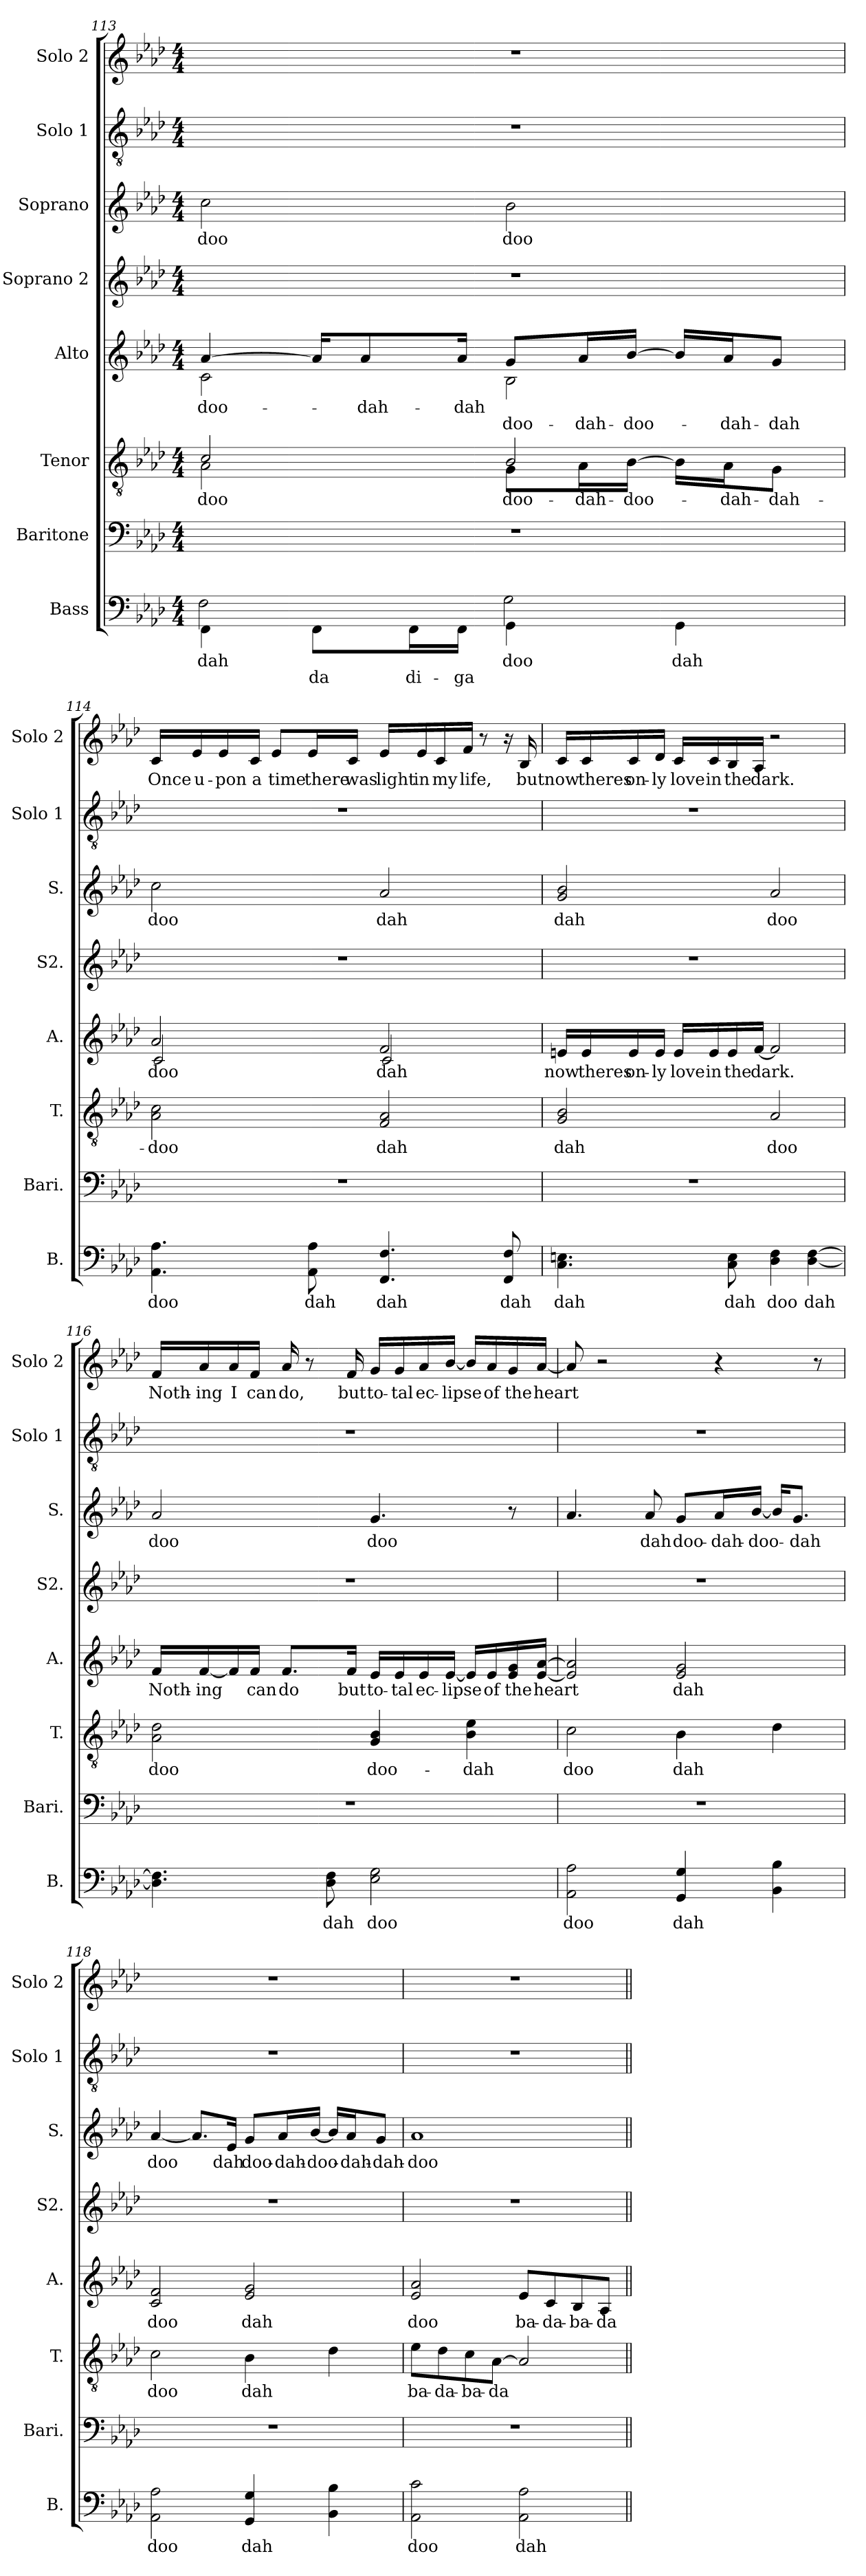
**kern	**text	**text	**kern	**kern	**text	**kern	**text	**text	**kern	**kern	**text	**kern	**kern	**text
*part8	*part8	*part8	*part7	*part6	*part6	*part5	*part5	*part5	*part4	*part3	*part3	*part2	*part1	*part1
*staff8	*staff8	*staff8	*staff7	*staff6	*staff6	*staff5	*staff5	*staff5	*staff4	*staff3	*staff3	*staff2	*staff1	*staff1
*I"Bass	*	*	*I"Baritone	*I"Tenor	*	*I"Alto	*	*	*I"Soprano 2	*I"Soprano	*	*I"Solo 1	*I"Solo 2	*
*I'B.	*	*	*I'Bari.	*I'T.	*	*I'A.	*	*	*I'S2.	*I'S.	*	*I'Solo 1	*I'Solo 2	*
!!LO:PB:g=z
*clefF4	*	*	*clefF4	*clefGv2	*	*clefG2	*	*	*clefG2	*clefG2	*	*clefGv2	*clefG2	*
*k[b-e-a-d-]	*	*	*k[b-e-a-d-]	*k[b-e-a-d-]	*	*k[b-e-a-d-]	*	*	*k[b-e-a-d-]	*k[b-e-a-d-]	*	*k[b-e-a-d-]	*k[b-e-a-d-]	*
*M4/4	*	*	*M4/4	*M4/4	*	*M4/4	*	*	*M4/4	*M4/4	*	*M4/4	*M4/4	*
=113	=113	=113	=113	=113	=113	=113	=113	=113	=113	=113	=113	=113	=113	=113
!	!LO:LY:b	!	!	!	!LO:LY:b	!	!LO:LY:b	!	!	!	!LO:LY:b	!	!	!
*^	*	*	*	*^	*	*^	*	*	*	*	*	*	*	*
4FF\	2F\	dah	.	1r	2A-\	2c/	doo	[4a-/	2c\	doo-	.	1r	2cc\	doo	1r	1r	.
!	!	!	!LO:LY:b	!	!	!	!	!	!	!	!	!	!	!	!	!	!
8FF\L	.	.	da	.	.	.	.	16a-/KL]	.	.	.	.	.	.	.	.	.
!	!	!	!	!	!	!	!	!	!	!LO:LY:b	!	!	!	!	!	!	!
.	.	.	.	.	.	.	.	8a-/	.	-dah-	.	.	.	.	.	.	.
!	!	!	!LO:LY:b	!	!	!	!	!	!	!	!	!	!	!	!	!	!
16FF\L	.	.	di-	.	.	.	.	.	.	.	.	.	.	.	.	.	.
!	!	!	!LO:LY:b	!	!	!	!	!	!	!LO:LY:b	!	!	!	!	!	!	!
16FF\JJ	.	.	-ga	.	.	.	.	16a-/Jk	.	-dah	.	.	.	.	.	.	.
!	!	!LO:LY:b	!	!	!	!	!LO:LY:b	!	!	!	!LO:LY:b	!	!	!LO:LY:b	!	!	!
4GG\	2G\	doo	.	.	8G\L	2B-/	doo-	8g/L	2B-\	.	doo-	.	2b-\	doo	.	.	.
!	!	!	!	!	!	!	!LO:LY:b	!	!	!	!LO:LY:b	!	!	!	!	!	!
.	.	.	.	.	16A-\L	.	-dah-	16a-/L	.	.	-dah-	.	.	.	.	.	.
!	!	!	!	!	!	!	!LO:LY:b	!	!	!	!LO:LY:b	!	!	!	!	!	!
.	.	.	.	.	[16B-\JJ	.	-doo-	[16b-/JJ	.	.	-doo-	.	.	.	.	.	.
!	!	!LO:LY:b	!	!	!	!	!	!	!	!	!	!	!	!	!	!	!
4GG\	.	dah	.	.	16B-\LL]	.	.	16b-/LL]	.	.	.	.	.	.	.	.	.
!	!	!	!	!	!	!	!LO:LY:b	!	!	!	!LO:LY:b	!	!	!	!	!	!
.	.	.	.	.	16A-\J	.	-dah-	16a-/J	.	.	-dah-	.	.	.	.	.	.
!	!	!	!	!	!	!	!LO:LY:b	!	!	!	!LO:LY:b	!	!	!	!	!	!
.	.	.	.	.	8G\J	.	-dah-	8g/J	.	.	-dah	.	.	.	.	.	.
*v	*v	*	*	*	*v	*v	*	*	*	*	*	*	*	*	*	*	*
=114	=114	=114	=114	=114	=114	=114	=114	=114	=114	=114	=114	=114	=114	=114	=114
!	!LO:LY:b	!	!	!	!LO:LY:b	!	!	!LO:LY:b	!	!	!	!LO:LY:b	!	!	!LO:LY:b
4.AA-\ 4.A-\	doo	.	1r	2A-\ 2c\	-doo	2a-/	2c/	doo	.	1r	2cc\	doo	1r	16c/LL	Once
!	!	!	!	!	!	!	!	!	!	!	!	!	!	!	!LO:LY:b
.	.	.	.	.	.	.	.	.	.	.	.	.	.	16e-/	u-
!	!	!	!	!	!	!	!	!	!	!	!	!	!	!	!LO:LY:b
.	.	.	.	.	.	.	.	.	.	.	.	.	.	16e-/	-pon
!	!	!	!	!	!	!	!	!	!	!	!	!	!	!	!LO:LY:b
.	.	.	.	.	.	.	.	.	.	.	.	.	.	16c/JJ	a
!	!	!	!	!	!	!	!	!	!	!	!	!	!	!	!LO:LY:b
.	.	.	.	.	.	.	.	.	.	.	.	.	.	8e-/L	time
!	!LO:LY:b	!	!	!	!	!	!	!	!	!	!	!	!	!	!LO:LY:b
8AA-\ 8A-\	dah	.	.	.	.	.	.	.	.	.	.	.	.	16e-/L	there
!	!	!	!	!	!	!	!	!	!	!	!	!	!	!	!LO:LY:b
.	.	.	.	.	.	.	.	.	.	.	.	.	.	16c/JJ	was
!	!LO:LY:b	!	!	!	!LO:LY:b	!	!	!LO:LY:b	!	!	!	!LO:LY:b	!	!	!LO:LY:b
4.FF/ 4.F/	dah	.	.	2F/ 2A-/	dah	2f/	2c/	dah	.	.	2a-/	dah	.	16e-/LL	light
!	!	!	!	!	!	!	!	!	!	!	!	!	!	!	!LO:LY:b
.	.	.	.	.	.	.	.	.	.	.	.	.	.	16e-/	in
!	!	!	!	!	!	!	!	!	!	!	!	!	!	!	!LO:LY:b
.	.	.	.	.	.	.	.	.	.	.	.	.	.	16c/	my
!	!	!	!	!	!	!	!	!	!	!	!	!	!	!	!LO:LY:b
.	.	.	.	.	.	.	.	.	.	.	.	.	.	16f/JJ	life,
.	.	.	.	.	.	.	.	.	.	.	.	.	.	8r	.
!	!LO:LY:b	!	!	!	!	!	!	!	!	!	!	!	!	!	!
8FF/ 8F/	dah	.	.	.	.	.	.	.	.	.	.	.	.	16r	.
!	!	!	!	!	!	!	!	!	!	!	!	!	!	!	!LO:LY:b
.	.	.	.	.	.	.	.	.	.	.	.	.	.	16B-/	but
*	*	*	*	*	*	*v	*v	*	*	*	*	*	*	*	*
!!LO:LB:g=z
=115	=115	=115	=115	=115	=115	=115	=115	=115	=115	=115	=115	=115	=115	=115
!	!LO:LY:b	!	!	!	!LO:LY:b	!	!LO:LY:b	!	!	!	!LO:LY:b	!	!	!LO:LY:b
4.C\ 4.En\	dah	.	1r	2G/ 2B-/	dah	16en/LL	now	.	1r	2g/ 2b-/	dah	1r	16c/LL	now
!	!	!	!	!	!	!	!LO:LY:b	!	!	!	!	!	!	!LO:LY:b
.	.	.	.	.	.	16e/	theres	.	.	.	.	.	16c/	theres
!	!	!	!	!	!	!	!LO:LY:b	!	!	!	!	!	!	!LO:LY:b
.	.	.	.	.	.	16e/	on-	.	.	.	.	.	16c/	on-
!	!	!	!	!	!	!	!LO:LY:b	!	!	!	!	!	!	!LO:LY:b
.	.	.	.	.	.	16e/JJ	-ly	.	.	.	.	.	16d-/JJ	-ly
!	!	!	!	!	!	!	!LO:LY:b	!	!	!	!	!	!	!LO:LY:b
.	.	.	.	.	.	16e/LL	love	.	.	.	.	.	16c/LL	love
!	!	!	!	!	!	!	!LO:LY:b	!	!	!	!	!	!	!LO:LY:b
.	.	.	.	.	.	16e/	in	.	.	.	.	.	16c/	in
!	!LO:LY:b	!	!	!	!	!	!LO:LY:b	!	!	!	!	!	!	!LO:LY:b
8C\ 8E\	dah	.	.	.	.	16e/	the	.	.	.	.	.	16B-/	the
!	!	!	!	!	!	!	!LO:LY:b	!	!	!	!	!	!	!LO:LY:b
.	.	.	.	.	.	[16f/JJ	dark.	.	.	.	.	.	16A-/JJ	dark.
!	!LO:LY:b	!	!	!	!LO:LY:b	!	!	!	!	!	!LO:LY:b	!	!	!
4D-\ 4F\	doo	.	.	2A-/	doo	2f/]	.	.	.	2a-/	doo	.	2r	.
!	!LO:LY:b	!	!	!	!	!	!	!	!	!	!	!	!	!
[4D-\ [4F\	dah	.	.	.	.	.	.	.	.	.	.	.	.	.
=116	=116	=116	=116	=116	=116	=116	=116	=116	=116	=116	=116	=116	=116	=116
!	!	!	!	!	!LO:LY:b	!	!LO:LY:b	!	!	!	!LO:LY:b	!	!	!LO:LY:b
4.D-\] 4.F\]	.	.	1r	2A-\ 2d-\	doo	16f/LL	Noth-	.	1r	2a-/	doo	1r	16f/LL	Noth-
!	!	!	!	!	!	!	!LO:LY:b	!	!	!	!	!	!	!LO:LY:b
.	.	.	.	.	.	[16f/	-ing	.	.	.	.	.	16a-/	-ing
!	!	!	!	!	!	!	!	!	!	!	!	!	!	!LO:LY:b
.	.	.	.	.	.	16f/]	.	.	.	.	.	.	16a-/	I
!	!	!	!	!	!	!	!LO:LY:b	!	!	!	!	!	!	!LO:LY:b
.	.	.	.	.	.	16f/JJ	can	.	.	.	.	.	16f/JJ	can
!	!	!	!	!	!	!	!LO:LY:b	!	!	!	!	!	!	!LO:LY:b
.	.	.	.	.	.	8.f/L	do	.	.	.	.	.	16a-/	do,
.	.	.	.	.	.	.	.	.	.	.	.	.	8r	.
!	!LO:LY:b	!	!	!	!	!	!	!	!	!	!	!	!	!
8D-\ 8F\	dah	.	.	.	.	.	.	.	.	.	.	.	.	.
!	!	!	!	!	!	!	!LO:LY:b	!	!	!	!	!	!	!LO:LY:b
.	.	.	.	.	.	16f/Jk	but	.	.	.	.	.	16f/	but
!	!LO:LY:b	!	!	!	!LO:LY:b	!	!LO:LY:b	!	!	!	!LO:LY:b	!	!	!LO:LY:b
2E-\ 2G\	doo	.	.	4G/ 4B-/	doo-	16e-/LL	to-	.	.	4.g/	doo	.	16g/LL	to-
!	!	!	!	!	!	!	!LO:LY:b	!	!	!	!	!	!	!LO:LY:b
.	.	.	.	.	.	16e-/	-tal	.	.	.	.	.	16g/	-tal
!	!	!	!	!	!	!	!LO:LY:b	!	!	!	!	!	!	!LO:LY:b
.	.	.	.	.	.	16e-/	ec-	.	.	.	.	.	16a-/	ec-
!	!	!	!	!	!	!	!LO:LY:b	!	!	!	!	!	!	!LO:LY:b
.	.	.	.	.	.	[16e-/JJ	-lipse	.	.	.	.	.	[16b-/JJ	-lipse
!	!	!	!	!	!LO:LY:b	!	!	!	!	!	!	!	!	!
.	.	.	.	4B-\ 4e-\	-dah	16e-/LL]	.	.	.	.	.	.	16b-/LL]	.
!	!	!	!	!	!	!	!LO:LY:b	!	!	!	!	!	!	!LO:LY:b
.	.	.	.	.	.	16e-/	of	.	.	.	.	.	16a-/	of
!	!	!	!	!	!	!	!LO:LY:b	!	!	!	!	!	!	!LO:LY:b
.	.	.	.	.	.	16e-/ 16g/	the	.	.	8r	.	.	16g/	the
!	!	!	!	!	!	!	!LO:LY:b	!	!	!	!	!	!	!LO:LY:b
.	.	.	.	.	.	[16e-/ [16a-/JJ	heart	.	.	.	.	.	[16a-/JJ	heart
!!LO:PB:g=z
=117	=117	=117	=117	=117	=117	=117	=117	=117	=117	=117	=117	=117	=117	=117
!	!LO:LY:b	!	!	!	!LO:LY:b	!	!	!	!	!	!	!	!	!
2AA-\ 2A-\	doo	.	1r	2c\	doo	2e-/] 2a-/]	.	.	1r	4.a-/	.	1r	8a-/]	.
.	.	.	.	.	.	.	.	.	.	.	.	.	2r	.
!	!	!	!	!	!	!	!	!	!	!	!LO:LY:b	!	!	!
.	.	.	.	.	.	.	.	.	.	8a-/	dah	.	.	.
!	!LO:LY:b	!	!	!	!LO:LY:b	!	!LO:LY:b	!	!	!	!LO:LY:b	!	!	!
4GG/ 4G/	dah	.	.	4B-\	dah	2e-/ 2g/	dah	.	.	8g/L	doo-	.	.	.
!	!	!	!	!	!	!	!	!	!	!	!LO:LY:b	!	!	!
.	.	.	.	.	.	.	.	.	.	16a-/L	-dah-	.	4r	.
!	!	!	!	!	!	!	!	!	!	!	!LO:LY:b	!	!	!
.	.	.	.	.	.	.	.	.	.	[16b-/JJ	-doo-	.	.	.
4BB-\ 4B-\	.	.	.	4d-\	.	.	.	.	.	16b-/KL]	.	.	.	.
!	!	!	!	!	!	!	!	!	!	!	!LO:LY:b	!	!	!
.	.	.	.	.	.	.	.	.	.	8.g/J	-dah	.	.	.
.	.	.	.	.	.	.	.	.	.	.	.	.	8r	.
=118	=118	=118	=118	=118	=118	=118	=118	=118	=118	=118	=118	=118	=118	=118
!	!LO:LY:b	!	!	!	!LO:LY:b	!	!LO:LY:b	!	!	!	!LO:LY:b	!	!	!
2AA-\ 2A-\	doo	.	1r	2c\	doo	2c/ 2f/	doo	.	1r	[4a-/	doo	1r	1r	.
.	.	.	.	.	.	.	.	.	.	8.a-/L]	.	.	.	.
!	!	!	!	!	!	!	!	!	!	!	!LO:LY:b	!	!	!
.	.	.	.	.	.	.	.	.	.	16e-/Jk	dah	.	.	.
!	!LO:LY:b	!	!	!	!LO:LY:b	!	!LO:LY:b	!	!	!	!LO:LY:b	!	!	!
4GG/ 4G/	dah	.	.	4B-\	dah	2e-/ 2g/	dah	.	.	8g/L	doo-	.	.	.
!	!	!	!	!	!	!	!	!	!	!	!LO:LY:b	!	!	!
.	.	.	.	.	.	.	.	.	.	16a-/L	-dah-	.	.	.
!	!	!	!	!	!	!	!	!	!	!	!LO:LY:b	!	!	!
.	.	.	.	.	.	.	.	.	.	[16b-/JJ	-doo-	.	.	.
4BB-\ 4B-\	.	.	.	4d-\	.	.	.	.	.	16b-/LL]	.	.	.	.
!	!	!	!	!	!	!	!	!	!	!	!LO:LY:b	!	!	!
.	.	.	.	.	.	.	.	.	.	16a-/J	-dah-	.	.	.
!	!	!	!	!	!	!	!	!	!	!	!LO:LY:b	!	!	!
.	.	.	.	.	.	.	.	.	.	8g/J	-dah-	.	.	.
=119	=119	=119	=119	=119	=119	=119	=119	=119	=119	=119	=119	=119	=119	=119
!	!LO:LY:b	!	!	!	!LO:LY:b	!	!LO:LY:b	!	!	!	!LO:LY:b	!	!	!
2AA-\ 2c\	doo	.	1r	8e-\L	ba-	2e-/ 2a-/	doo	.	1r	1a-	-doo	1r	1r	.
!	!	!	!	!	!LO:LY:b	!	!	!	!	!	!	!	!	!
.	.	.	.	8d-\	-da-	.	.	.	.	.	.	.	.	.
!	!	!	!	!	!LO:LY:b	!	!	!	!	!	!	!	!	!
.	.	.	.	8c\	-ba-	.	.	.	.	.	.	.	.	.
!	!	!	!	!	!LO:LY:b	!	!	!	!	!	!	!	!	!
.	.	.	.	[8A-\J	-da	.	.	.	.	.	.	.	.	.
!	!LO:LY:b	!	!	!	!	!	!LO:LY:b	!	!	!	!	!	!	!
2AA-\ 2A-\	dah	.	.	2A-/]	.	8e-/L	ba-	.	.	.	.	.	.	.
!	!	!	!	!	!	!	!LO:LY:b	!	!	!	!	!	!	!
.	.	.	.	.	.	8c/	-da-	.	.	.	.	.	.	.
!	!	!	!	!	!	!	!LO:LY:b	!	!	!	!	!	!	!
.	.	.	.	.	.	8B-/	-ba-	.	.	.	.	.	.	.
!	!	!	!	!	!	!	!LO:LY:b	!	!	!	!	!	!	!
.	.	.	.	.	.	8A-/J	-da	.	.	.	.	.	.	.
=||	=||	=||	=||	=||	=||	=||	=||	=||	=||	=||	=||	=||	=||	=||
*-	*-	*-	*-	*-	*-	*-	*-	*-	*-	*-	*-	*-	*-	*-
